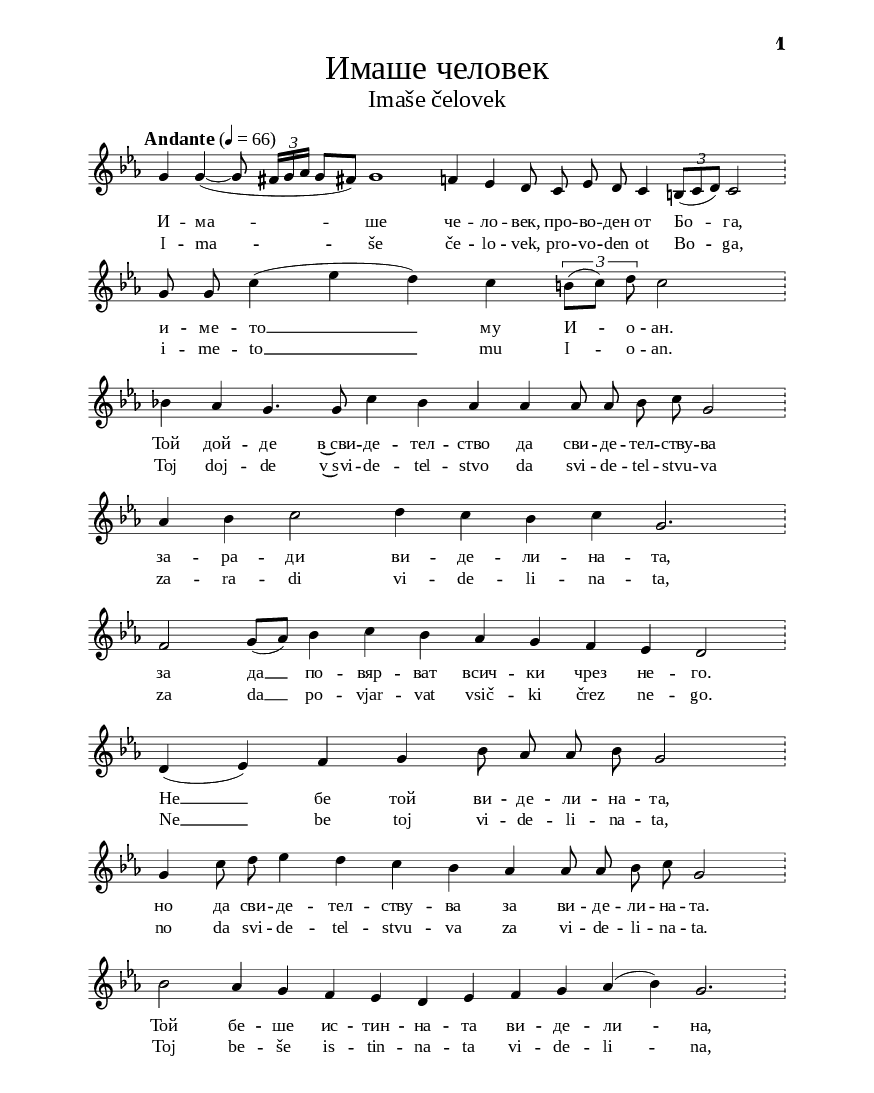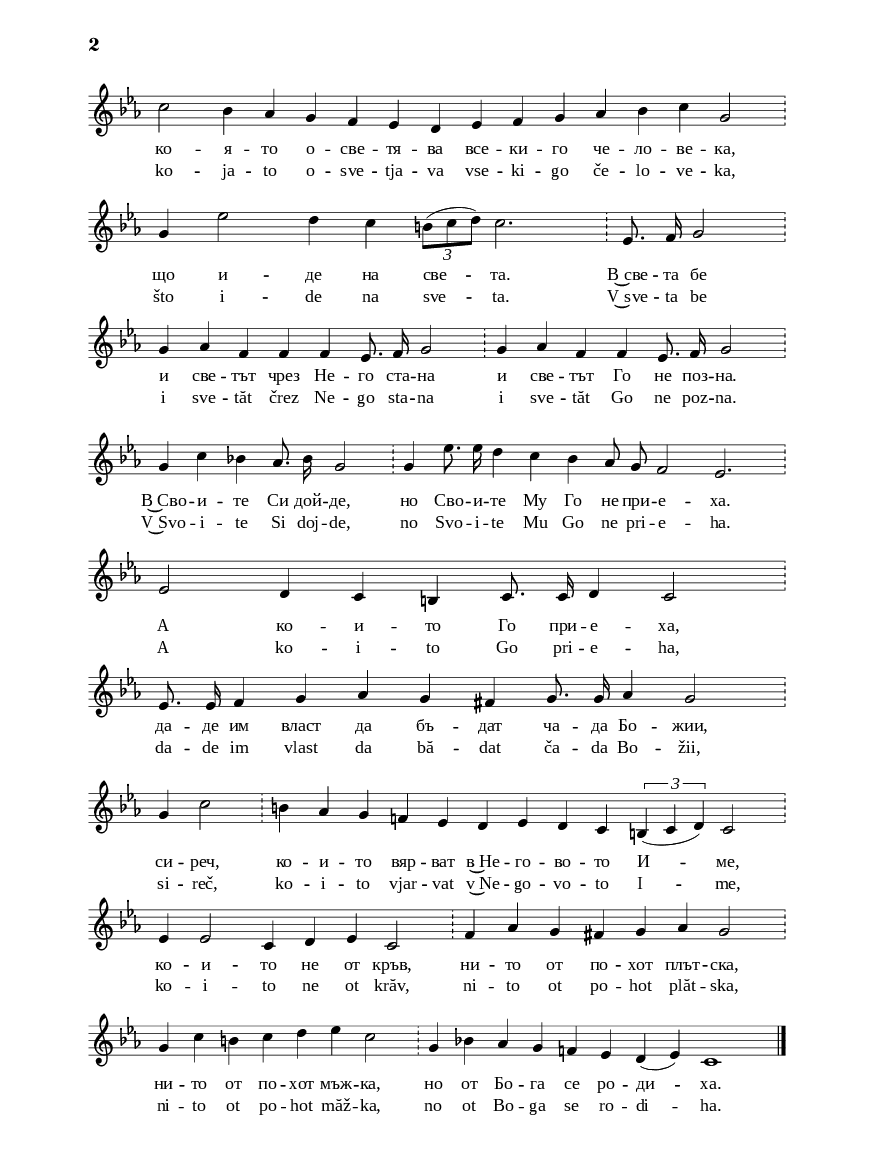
\version "2.24.4"

% include paper part and global functions
\include "include/globals.ily"

\bookpart {

  \label #'ref083_3
  \tocItem \markup "Имаше человек – Imaše čelovek"
  \include "include/bookpart-paper.ily"
  \score {
    \include "include/score-layout.ily"

    \new Voice \absolute {
      \clef treble
      \key c \minor
      \omit Score.TimeSignature
      \cadenzaOn % allows custom bar lines
      \tempoFunc "Andante" 4 "66"

      \autoBeamOff
      g'4  g' ( ~ g'8 \times 2/3  { fis'16 [g'16 as'] } g'8 [ fis'!] ) g'1 f'4 es' d'8 c' es' d'

      c'4  \times 2/3  { b8 ( [c' d'8] )  } c'2 \bar"!" \break

      g'8 g' c''4 ( es'' d'' ) \tupletUp c''4 \tuplet 3/2 { b'8 ([ c''] ) d''8 } c''2  \tupletNeutral \bar "!" \break

      bes'4 as' g'4. g'8 c''4 bes' as' as' as'8 as' bes' c'' g'2 \bar"!" \break

      as'4 bes' c''2 d''4 c'' bes' c'' g'2.  \bar"!" \break

      f'2 g'8 [( as' )] bes'4 c'' bes' as'4 g' f' es' d'2 \bar"!" \break

      d'4 ( es' ) f' g' bes'8 as' as' bes' g'2 \bar"!" \break

      g'4 c''8 d'' es''4 d'' c'' bes' as'4 as'8 as' bes' c'' g'2 \bar"!" \break

      bes'2 as'4 g' f'4 es' d' es' f'4 g' as' ( bes' ) g'2. \bar"!" \break

      c''2 bes'4 as' g'4 f' es' d' es'4 f' g' as' bes' c'' g'2 \bar"!" \break

      g'4 es''2 d''4 c''4  \times 2/3  { b'8 ( [c'' d''8] ) }  c''2. \bar"!"  es'8. f'16 \noBeam g'2 \bar"!" \break

      g'4 as' f'4 f' f' es'8. f'16 g'2 \bar"!" g'4 as' f'4 f' es'8. f'16 g'2 \bar"!" \break

      g'4 c'' bes' as'8. bes'16 g'2 \bar"!" g'4 es''8. es''16 d''4 c'' bes' as'8 g' f'2 es'2. \bar"!" \break

      es'2 d'4 c' b! c'8. c'16 d'4 c'2 \bar"!" \break

      es'8. es'16 f'4 g' as'4 g' fis' g'8. g'16 \noBeam as'4 g'2  \bar"!" \break

      g'4 c''2 \bar"!" b'4  as'4 g' f' es' d'4 es' d' c'  \times 2/3  {
        b!4 ( c'4 d' )
      } c'2  \bar"!" \break

      es'4 es'2 c'4 d'4 es' c'2  \bar"!" f'4 as' g'  fis'4 g' as' g'2  \bar"!" \break

      g'4 c'' b'! c'' d'' es''4 c''2 \bar"!" g'4 bes' as' g' f' es'd'4 ( es' ) c'1 \bar "|."

    }


    \addlyrics {
      И -- ма --
      ше че -- ло -- век, про -- во -- ден от Бо --
      га, и -- ме -- то __ му И -- о -- ан. Той дой --
      де в~сви -- де -- тел -- ство да сви -- де -- тел
      -- ству -- ва за -- ра -- ди ви -- де -- ли -- на
      -- та, за да __ по -- вяр -- ват всич -- ки чрез не
      -- го. Не __ бе той ви -- де -- ли -- на -- та, но
      да сви -- де -- тел -- ству -- ва за ви -- де --
      ли -- на -- та. Той бе -- ше ис -- тин -- на --
      та ви -- де -- ли -- на, ко -- я -- то о -- све
      -- тя -- ва все -- ки -- го че -- ло -- ве -- ка,
      що и -- де на све -- та. В~све -- та бе и све
      -- тът чрез Не -- го ста -- на и све -- тът Го
      не поз -- на. В~Сво -- и -- те Си дой -- де, но
      Сво -- и -- те Му Го не при -- е -- ха. А ко
      -- и -- то Го при -- е -- ха, да -- де им власт
      да бъ -- дат ча -- да Бо -- жии, си -- реч, ко
      -- и -- то вяр -- ват в~Не -- го -- во -- то И --
      ме, ко -- и -- то не от кръв, ни -- то от по
      -- хот плът -- ска, ни -- то от по -- хот мъж --
      ка, но от Бо -- га се ро -- ди -- ха.}
      \addlyrics {
        I -- ma --
        še če -- lo -- vek, pro -- vo -- den ot Bo --
        ga, i -- me -- to __ mu I -- o -- an. Toj doj --
        de v~svi -- de -- tel -- stvo da svi -- de -- tel
        -- stvu -- va za -- ra -- di vi -- de -- li -- na
        -- ta, za da __ po -- vjar -- vat vsič -- ki črez ne
        -- go. Ne __ be toj vi -- de -- li -- na -- ta, no
        da svi -- de -- tel -- stvu -- va za vi -- de --
        li -- na -- ta. Toj be -- še is -- tin -- na --
        ta vi -- de -- li -- na, ko -- ja -- to o -- sve
        -- tja -- va vse -- ki -- go če -- lo -- ve -- ka,
        što i -- de na sve -- ta. V~sve -- ta be i sve
        -- tăt črez Ne -- go sta -- na i sve -- tăt Go
        ne poz -- na. V~Svo -- i -- te Si doj -- de, no
        Svo -- i -- te Mu Go ne pri -- e -- ha. A ko
        -- i -- to Go pri -- e -- ha, da -- de im vlast
        da bă -- dat ča -- da Bo -- žii, si -- reč, ko
        -- i -- to vjar -- vat v~Ne -- go -- vo -- to I --
        me, ko -- i -- to ne ot krăv, ni -- to ot po
        -- hot plăt -- ska, ni -- to ot po -- hot măž --
        ka, no ot Bo -- ga se ro -- di -- ha.}

        \header {
          title = \titleFunc "Имаше человек" "Imaše čelovek"
        }

        \midi{}

      } % score

      \pageBreak

      % include foreign translation(s) of the song
      \version "2.24.4"

\markup \fill-line { \fontsize #deTitleFontSize "Da war ein Mensch" }

\markup \null
\markup \null

\markup \abs-fontsize #11 \override #`(baseline-skip . ,bgCoupletBaselineSkip) {
  \fill-line {
    \hspace #0.1
    \column {
      \line {
        \bold "  "
        \column {
          "Da war ein Mensch, von Gott gesandt,"
          "sein Name: Johannes."
          "Dieser kam zum Zeugnis,"
          "dass er zeugte von dem Licht,"
          "damit alle durch ihn glaubten."
          "Er war nicht das Licht,"
          "sondern er kam, dass er zeugte von dem Licht."
          "Er war das wahrhaftige Licht,"
          "das jeden Menschen erleuchtet,"
          "der in die Welt kommt."
          "Er war in der Welt"
          "und die Welt wurde durch ihn"
          "und die Welt kannte ihn nicht."
          "Er kam in das Seine"
          "und die Seinen nahmen ihn nicht an;"
          "so viele ihn aber aufnahmen, denen gab er Macht,"
          "Kinder Gottes zu werden,"
          "denen, die an seinen Namen glauben;"
          "die nicht aus Geblüt,"
          "auch nicht aus dem Willen des Fleisches,"
          "auch nicht aus dem Willen des Mannes,"
          "sondern aus Gott geboren sind."
        }
      }

    }\hspace #0.1
  }
}
%}










%---------------------------------------------------------------------


    } % bookpart